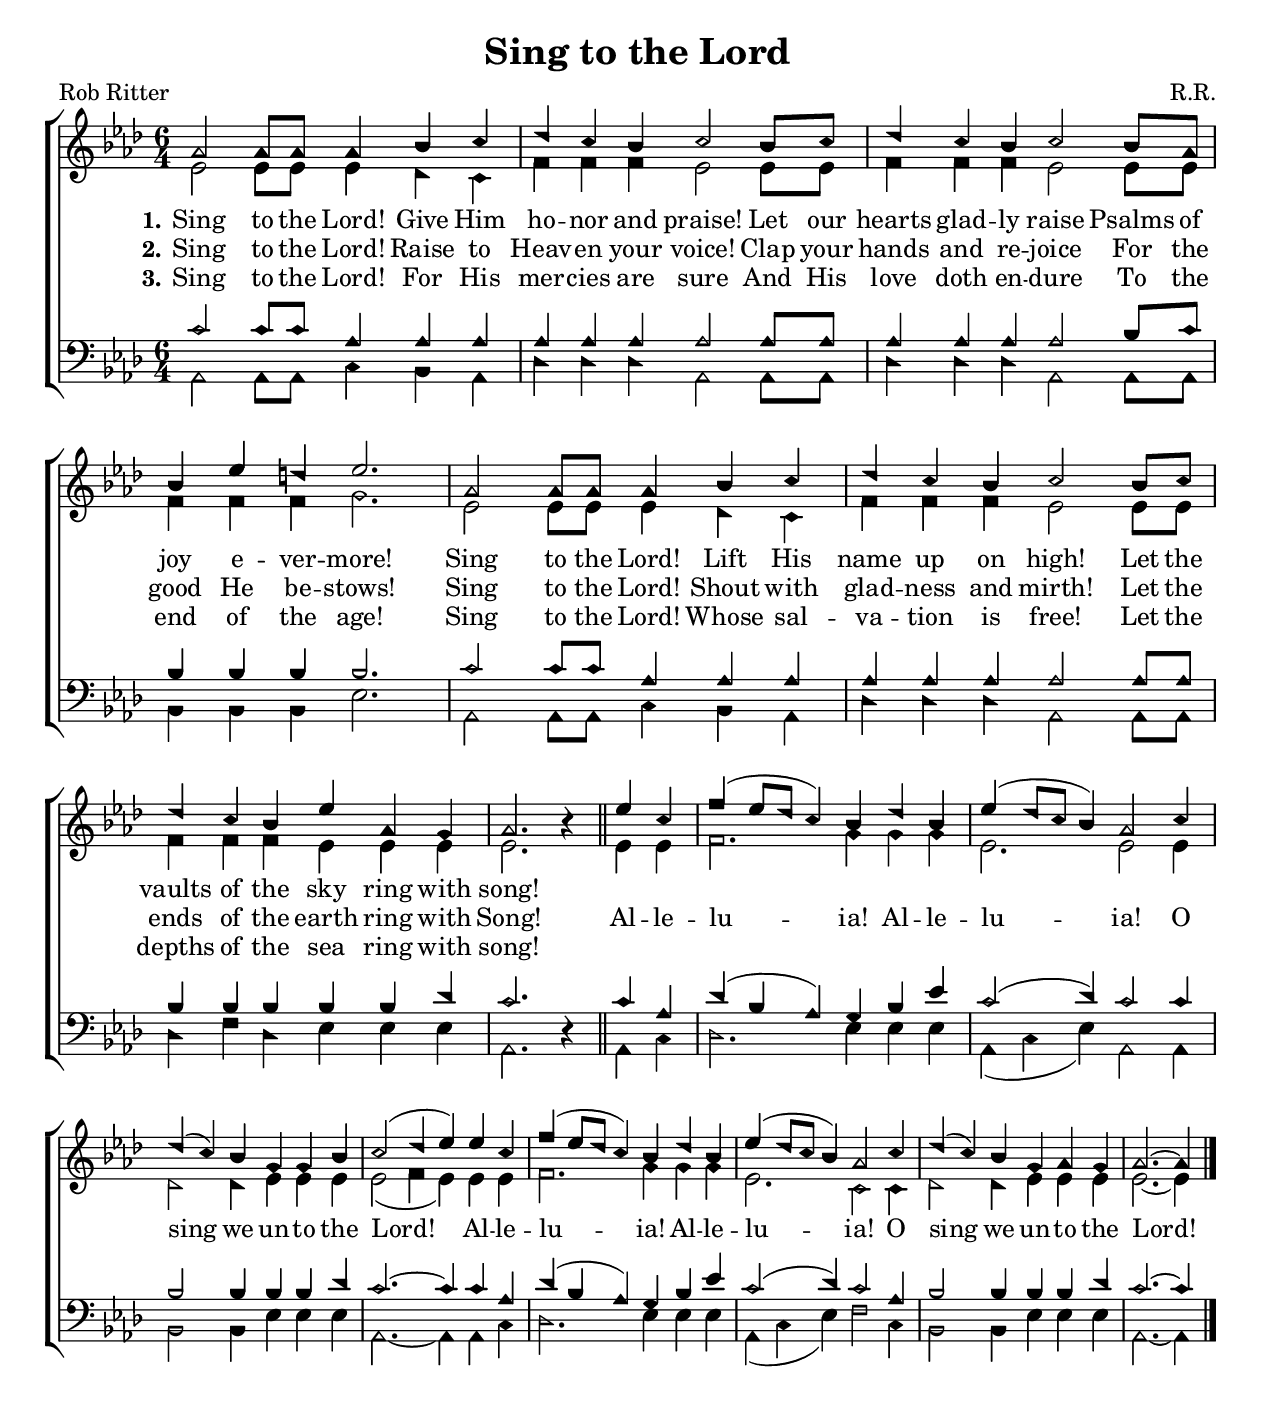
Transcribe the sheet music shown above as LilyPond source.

\version "2.18.2"

\header {
 	title = "Sing to the Lord"
 	composer = "R.R."
 	poet = "Rob Ritter"
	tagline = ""
}


\paper {
	#(set-paper-size "letter")
	indent = 0
  page-count = #1
}


global = {
 	\key aes \major
 	\time 6/4
	\aikenHeads
  \large
  \override Score.BarNumber.break-visibility = ##(#f #f #f)
 	%\partial 4
}


soprano = \relative c'' {
 	\global
	aes2 aes8 aes aes4 bes c | des c  bes c2 bes8 c |
  des4 c bes c2 bes8 aes | bes4 ees d ees2. |
	aes,2 aes8 aes aes4 bes c | des c  bes c2 bes8 c |
  des4 c bes ees aes, g | aes2. b4\rest
	\bar "||"
	ees c | f( ees8 des c4) bes des bes | ees( des8 c bes4) aes2 
  c4 | des( c) bes g g bes | c2( des4 ees)
	ees c | f( ees8 des c4) bes des bes | ees( des8 c bes4) aes2 
  c4 | des( c) bes g aes g | aes2.~ aes4	
	\bar "|."
}


alto = \relative c' {
	\global
	ees2 ees8 ees ees4 des c | f f f ees2 ees8 ees8 |
  f4 f f ees2 ees8 ees | f4 f f g2. |
  ees2 ees8 ees ees4 des c | f f f ees2 ees8 ees8 |
  f4 f f ees ees ees | ees2. s4
  %\bar "||" \break
  ees ees | f2. g4 g g | ees2. ees2
  ees4 | des2 des4 ees ees ees | ees2( f4 ees)
  ees ees | f2. g4 g g | ees2. c2
  c4 | des2 des4 ees ees ees | ees2.~ ees4
}


tenor = \relative c' {
	\global
	\clef "bass"
	c2 c8 c aes4 aes aes | aes aes aes aes2 aes8 aes |
  aes4 aes aes aes2 bes8 c | bes4 bes bes bes2. |
  c2 c8 c aes4 aes aes | aes aes aes aes2 aes8 aes |
  bes4 bes bes bes bes des | c2. s4 
  %\bar "||" \break
  c aes | des( bes aes) g bes ees | c2( des4) c2
  c4 | bes2 bes4 bes bes des | c2.~ c4
  c aes | des( bes aes) g bes ees | c2( des4) c2
  aes4 | bes2 bes4 bes bes des | c2.~ c4
}


bass = \relative c {
	\global
	\clef "bass"
	aes2 aes8 aes c4 bes aes | des des des aes2 aes8 aes |
  des4 des des aes2 aes8 aes | bes4 bes bes ees2. |
  aes,2 aes8 aes c4 bes aes | des des des aes2 aes8 aes |
  des4 f des ees ees ees | aes,2. d4\rest
  %\bar "||" \break
  aes c | des2. ees4 ees ees | aes,( c ees) aes,2
  aes4 | bes2 bes4 ees ees ees | aes,2.~ aes4
  aes c | des2. ees4 ees ees | aes,( c ees) f2
  c4 | bes2 bes4 ees ees ees | aes,2.~ aes4
}


verseOne = \lyricmode {
	\set stanza = "1."
	Sing to the Lord! Give Him ho -- nor and praise!
	Let our hearts glad -- ly raise Psalms of joy e -- ver -- more!
	Sing to the Lord! Lift His name up on high!
	Let the vaults of the sky ring with song!
}


verseTwo = \lyricmode {
	\set stanza = "2."
	Sing to the Lord! Raise to Heav -- en your voice!
  Clap your hands and re -- joice For the good He be -- stows!
  Sing to the Lord! Shout with glad -- ness and mirth!
  Let the ends of the earth ring with Song!
	Al -- le -- lu -- ia! Al -- le -- lu -- ia!
	O sing we un -- to the Lord!
	Al -- le -- lu -- ia! Al -- le -- lu -- ia!
	O sing we un -- to the Lord!
}


verseThree = \lyricmode {
	\set stanza = "3."
	Sing to the Lord! For His mer -- cies are sure
  And His love doth en -- dure To the end of the age!
  Sing to the Lord! Whose sal -- va -- tion is free!
  Let the depths of the sea ring with song!
}


\score{
	\new ChoirStaff <<
		\new Staff \with {midiInstrument = #"acoustic grand"} <<
			\new Voice = "soprano" {\voiceOne \soprano}
			\new Voice = "alto" {\voiceTwo \alto}
		>>
		
		\new Lyrics {
			\lyricsto "soprano" \verseOne
		}
		\new Lyrics {
			\lyricsto "soprano" \verseTwo
		}
		\new Lyrics {
			\lyricsto "soprano" \verseThree
		}
		
		\new Staff  \with {midiInstrument = #"acoustic grand"}<<
			\new Voice = "tenor" {\voiceThree \tenor}
			\new Voice = "bass" {\voiceFour \bass}
		>>
		
	>>
	
	\layout{}
	\midi{
		\tempo 2 = 90
	}
}
